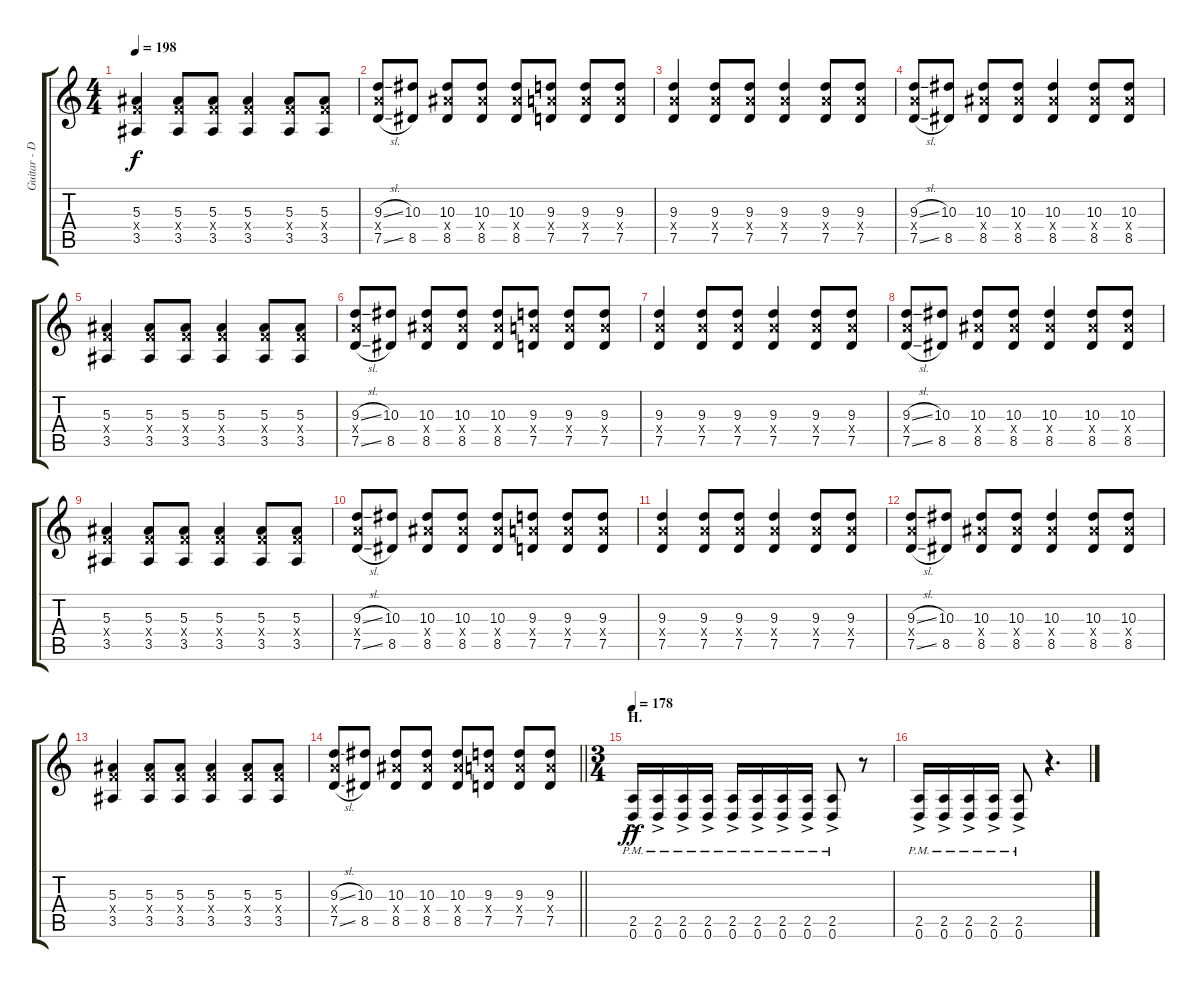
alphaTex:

\track ("Guitar - Derek Miller" "Guitar - D") {instrument distortionguitar}
\staff {score tabs}
\tuning (D4 A3 F3 C3 G2 D2) {hide}
\ts (4 4)
\tempo 198
\clef g2
\ks c
(5.3 5.4{x} 3.5).4{dy f} (5.3 5.4{x} 3.5).8 (5.3 5.4{x} 3.5).8 (5.3 5.4{x} 3.5).4 (5.3 5.4{x} 3.5).8 (5.3 5.4{x} 3.5).8 |
(9.3{sl} 9.4{x} 7.5{sl}).8 (10.3 8.5).8 (10.3 10.4{x} 8.5).8 (10.3 10.4{x} 8.5).8 (10.3 10.4{x} 8.5).8 (9.3 9.4{x} 7.5).8 (9.3 9.4{x} 7.5).8 (9.3 9.4{x} 7.5).8 |
(9.3 9.4{x} 7.5).4 (9.3 9.4{x} 7.5).8 (9.3 9.4{x} 7.5).8 (9.3 9.4{x} 7.5).4 (9.3 9.4{x} 7.5).8 (9.3 9.4{x} 7.5).8 |
(9.3{sl} 9.4{x} 7.5{sl}).8 (10.3 8.5).8 (10.3 10.4{x} 8.5).8 (10.3 10.4{x} 8.5).8 (10.3 10.4{x} 8.5).4 (10.3 10.4{x} 8.5).8 (10.3 10.4{x} 8.5).8 |
(5.3 5.4{x} 3.5).4 (5.3 5.4{x} 3.5).8 (5.3 5.4{x} 3.5).8 (5.3 5.4{x} 3.5).4 (5.3 5.4{x} 3.5).8 (5.3 5.4{x} 3.5).8 |
(9.3{sl} 9.4{x} 7.5{sl}).8 (10.3 8.5).8 (10.3 10.4{x} 8.5).8 (10.3 10.4{x} 8.5).8 (10.3 10.4{x} 8.5).8 (9.3 9.4{x} 7.5).8 (9.3 9.4{x} 7.5).8 (9.3 9.4{x} 7.5).8 |
(9.3 9.4{x} 7.5).4 (9.3 9.4{x} 7.5).8 (9.3 9.4{x} 7.5).8 (9.3 9.4{x} 7.5).4 (9.3 9.4{x} 7.5).8 (9.3 9.4{x} 7.5).8 |
(9.3{sl} 9.4{x} 7.5{sl}).8 (10.3 8.5).8 (10.3 10.4{x} 8.5).8 (10.3 10.4{x} 8.5).8 (10.3 10.4{x} 8.5).4 (10.3 10.4{x} 8.5).8 (10.3 10.4{x} 8.5).8 |
(5.3 5.4{x} 3.5).4 (5.3 5.4{x} 3.5).8 (5.3 5.4{x} 3.5).8 (5.3 5.4{x} 3.5).4 (5.3 5.4{x} 3.5).8 (5.3 5.4{x} 3.5).8 |
(9.3{sl} 9.4{x} 7.5{sl}).8 (10.3 8.5).8 (10.3 10.4{x} 8.5).8 (10.3 10.4{x} 8.5).8 (10.3 10.4{x} 8.5).8 (9.3 9.4{x} 7.5).8 (9.3 9.4{x} 7.5).8 (9.3 9.4{x} 7.5).8 |
(9.3 9.4{x} 7.5).4 (9.3 9.4{x} 7.5).8 (9.3 9.4{x} 7.5).8 (9.3 9.4{x} 7.5).4 (9.3 9.4{x} 7.5).8 (9.3 9.4{x} 7.5).8 |
(9.3{sl} 9.4{x} 7.5{sl}).8 (10.3 8.5).8 (10.3 10.4{x} 8.5).8 (10.3 10.4{x} 8.5).8 (10.3 10.4{x} 8.5).4 (10.3 10.4{x} 8.5).8 (10.3 10.4{x} 8.5).8 |
(5.3 5.4{x} 3.5).4 (5.3 5.4{x} 3.5).8 (5.3 5.4{x} 3.5).8 (5.3 5.4{x} 3.5).4 (5.3 5.4{x} 3.5).8 (5.3 5.4{x} 3.5).8 |
\barLineRight lightlight
(9.3{sl} 9.4{x} 7.5{sl}).8 (10.3 8.5).8 (10.3 10.4{x} 8.5).8 (10.3 10.4{x} 8.5).8 (10.3 10.4{x} 8.5).8 (9.3 9.4{x} 7.5).8 (9.3 9.4{x} 7.5).8 (9.3 9.4{x} 7.5).8 |
\ts (3 4)
\section ("" "H.")
\tempo 178
(2.5{ac pm} 0.6{ac pm}).16{dy ff} (2.5{ac pm} 0.6{ac pm}).16 (2.5{ac pm} 0.6{ac pm}).16 (2.5{ac pm} 0.6{ac pm}).16 (2.5{ac pm} 0.6{ac pm}).16 (2.5{ac pm} 0.6{ac pm}).16 (2.5{ac pm} 0.6{ac pm}).16 (2.5{ac pm} 0.6{ac pm}).16 (2.5{ac pm} 0.6{ac pm}).8 r.8 |
(2.5{ac pm} 0.6{ac pm}).16 (2.5{ac pm} 0.6{ac pm}).16 (2.5{ac pm} 0.6{ac pm}).16 (2.5{ac pm} 0.6{ac pm}).16 (2.5{ac pm} 0.6{ac pm}).8 r.4{d}
